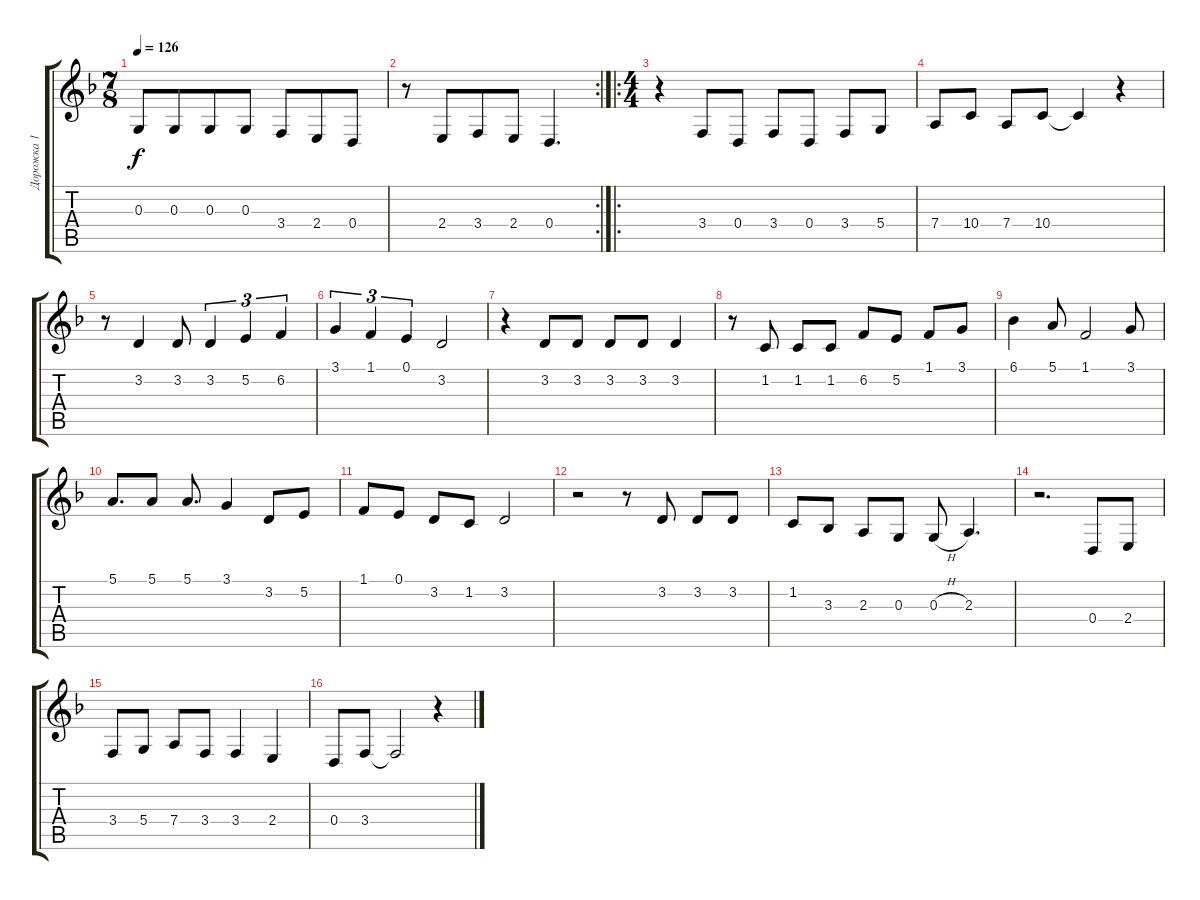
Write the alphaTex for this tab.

\track ("Дорожка 1" "Дорожка 1") {instrument stringensemble1}
\staff {score tabs}
\tuning (E4 B3 G3 D3 A2 E2) {hide}
\ts (7 8)
\tempo 126
\clef g2
\ks dminor
0.3.8{dy f} 0.3.8 0.3.8 0.3.8 3.4.8 2.4.8 0.4.8 |
\rc 2
r.8 2.4.8 3.4.8 2.4.8 0.4.4{d} |
\ro
\ts (4 4)
r.4 3.4.8 0.4.8 3.4.8 0.4.8 3.4.8 5.4.8 |
7.4.8 10.4.8 7.4.8 10.4.8 10.4{t}.4 r.4 |
r.8 3.2.4 3.2.8 3.2.4{tu (3 2)} 5.2.4{tu (3 2)} 6.2.4{tu (3 2)} |
3.1.4{tu (3 2)} 1.1.4{tu (3 2)} 0.1.4{tu (3 2)} 3.2.2 |
r.4 3.2.8 3.2.8 3.2.8 3.2.8 3.2.4 |
r.8 1.2.8 1.2.8 1.2.8 6.2.8 5.2.8 1.1.8 3.1.8 |
6.1.4 5.1.8 1.1.2 3.1.8 |
5.1.8{d} 5.1.8 5.1.8{d} 3.1.4 3.2.8 5.2.8 |
1.1.8 0.1.8 3.2.8 1.2.8 3.2.2 |
r.2 r.8 3.2.8 3.2.8 3.2.8 |
1.2.8 3.3.8 2.3.8 0.3.8 0.3{h}.8 2.3.4{d} |
r.2{d} 0.4.8 2.4.8 |
3.4.8 5.4.8 7.4.8 3.4.8 3.4.4 2.4.4 |
0.4.8 3.4.8 3.4{t}.2 r.4
